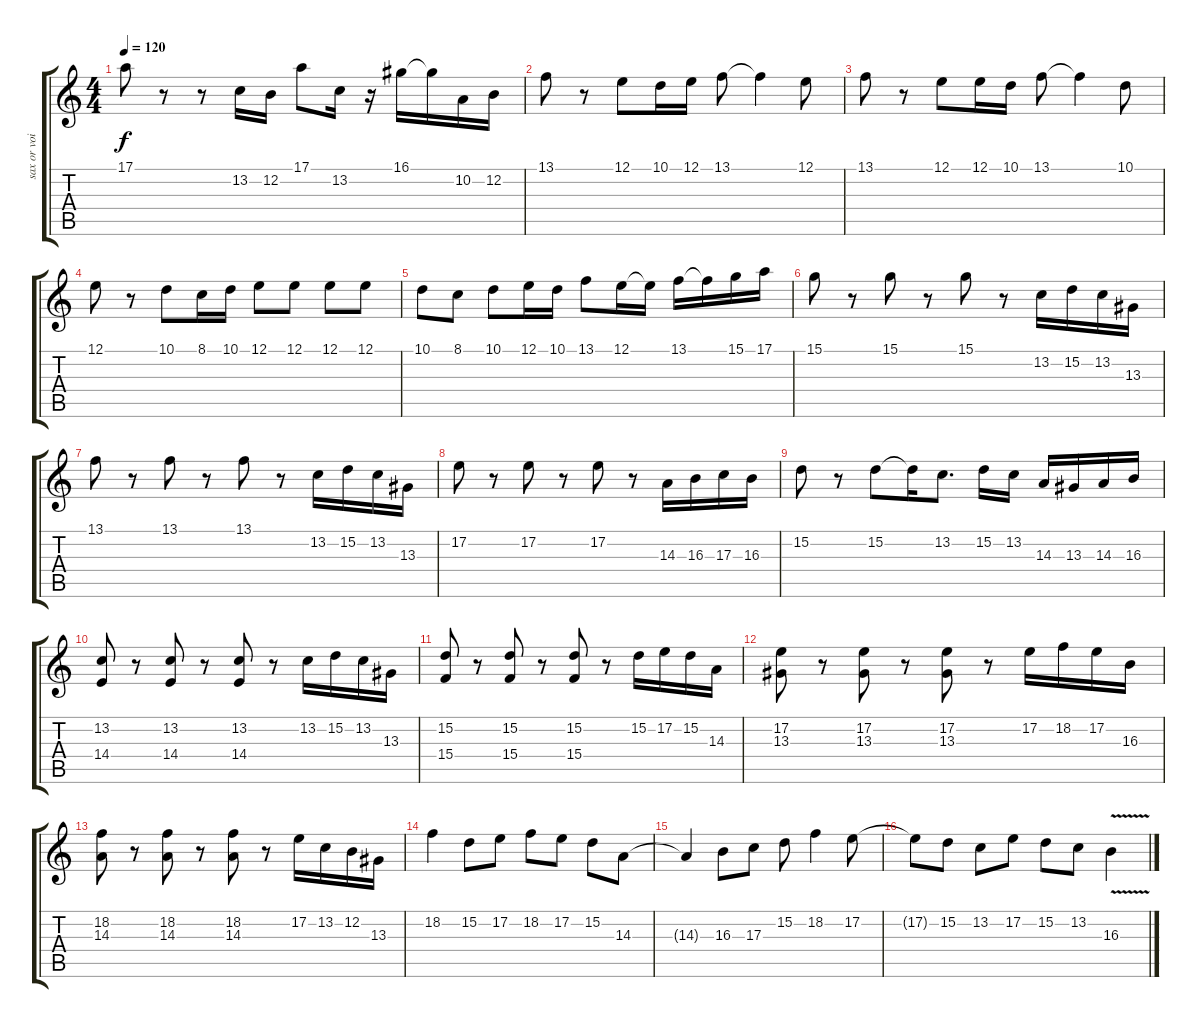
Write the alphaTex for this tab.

\track ("sax or voice" "sax or voi") {instrument altosax}
\staff {score tabs}
\tuning (E4 B3 G3 D3 A2 E2) {hide}
\ts (4 4)
\tempo 120
\clef g2
\ks c
17.1.8{dy f} r.8 r.8 13.2.16 12.2.16 17.1.8 13.2.16 r.16 16.1.16 16.1{t}.16 10.2.16 12.2.16 |
13.1.8 r.8 12.1.8 10.1.16 12.1.16 13.1.8 13.1{t}.4 12.1.8 |
13.1.8 r.8 12.1.8 12.1.16 10.1.16 13.1.8 13.1{t}.4 10.1.8 |
12.1.8 r.8 10.1.8 8.1.16 10.1.16 12.1.8 12.1.8 12.1.8 12.1.8 |
10.1.8 8.1.8 10.1.8 12.1.16 10.1.16 13.1.8 12.1.16 12.1{t}.16 13.1.16 13.1{t}.16 15.1.16 17.1.16 |
15.1.8 r.8 15.1.8 r.8 15.1.8 r.8 13.2.16 15.2.16 13.2.16 13.3.16 |
13.1.8 r.8 13.1.8 r.8 13.1.8 r.8 13.2.16 15.2.16 13.2.16 13.3.16 |
17.2.8 r.8 17.2.8 r.8 17.2.8 r.8 14.3.16 16.3.16 17.3.16 16.3.16 |
15.2.8 r.8 15.2.8 15.2{t}.16 13.2.8{d} 15.2.16 13.2.16 14.3.16 13.3.16 14.3.16 16.3.16 |
(13.2 14.4).8 r.8 (13.2 14.4).8 r.8 (13.2 14.4).8 r.8 13.2.16 15.2.16 13.2.16 13.3.16 |
(15.2 15.4).8 r.8 (15.2 15.4).8 r.8 (15.2 15.4).8 r.8 15.2.16 17.2.16 15.2.16 14.3.16 |
(17.2 13.3).8 r.8 (17.2 13.3).8 r.8 (17.2 13.3).8 r.8 17.2.16 18.2.16 17.2.16 16.3.16 |
(18.2 14.3).8 r.8 (18.2 14.3).8 r.8 (18.2 14.3).8 r.8 17.2.16 13.2.16 12.2.16 13.3.16 |
18.2.4 15.2.8 17.2.8 18.2.8 17.2.8 15.2.8 14.3.8 |
14.3{t}.4 16.3.8 17.3.8 15.2.8 18.2.4 17.2.8 |
17.2{t}.8 15.2.8 13.2.8 17.2.8 15.2.8 13.2.8 16.3{v}.4
